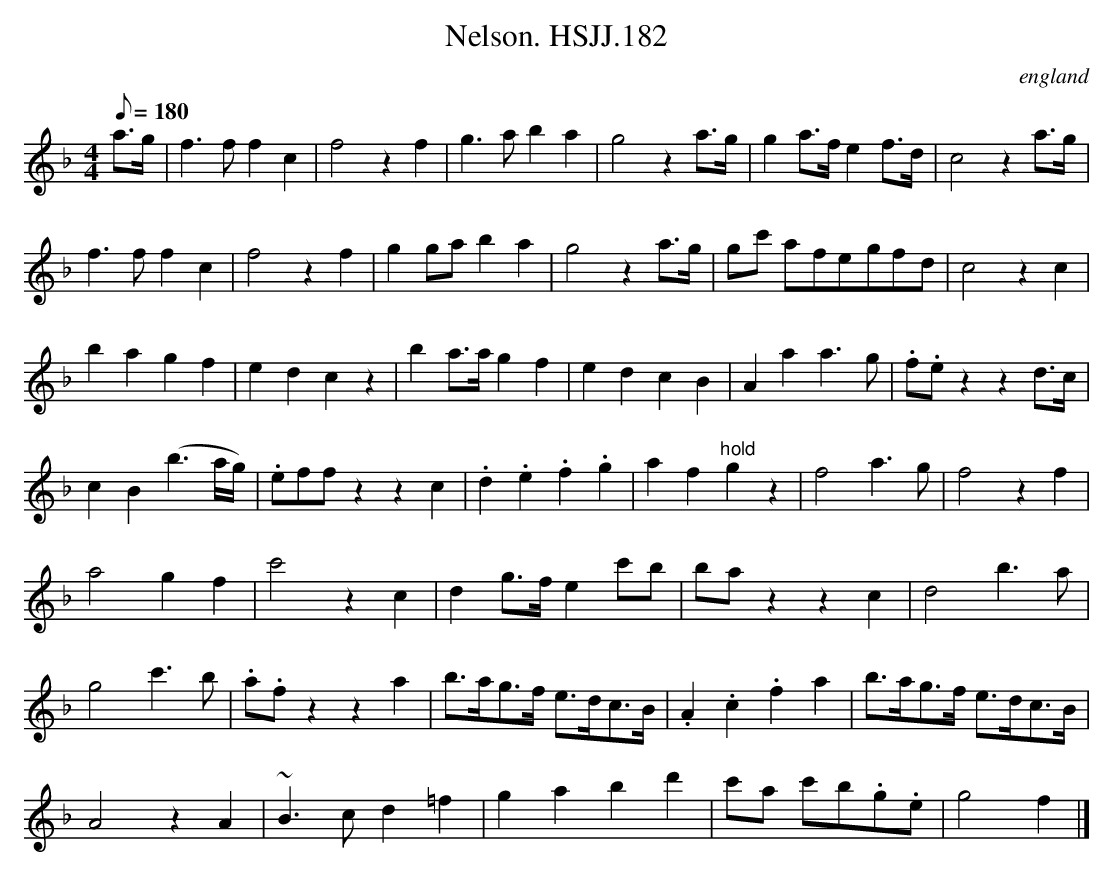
X:1
T:Nelson. HSJJ.182
O:england
M:4/4
L:1/8
Q:180
K:F
a>g|f3ff2c2|f4z2f2|g3ab2a2|g4z2a>g|g2a>fe2f>d|c4z2a>g|
f3ff2c2|f4z2f2|g2gab2a2|g4z2a>g|g-c' a-fe-gf-d|c4z2c2|
b2a2g2f2|e2d2c2z2|b2a>ag2f2|e2d2c2B2|A2a2a3-g|.f.ez2z2d>c|
c2B2(b3a/g/)|.effz2z2c2|.d2.e2.f2.g2|a2f2"hold"g2z2|f4a3g|f4z2f2|
a4g2f2|c'4z2c2|d2g>fe2c'b|baz2z2c2|d4b3-a|
g4c'3b|.a.fz2z2a2|b>ag>f e>dc>B|.A2.c2.f2a2|b>ag>f e>dc>B|
A4z2A2|~B3cd2=f2|g2a2b2d'2|c'-3a c'-b.g.e|g4-f2|]
